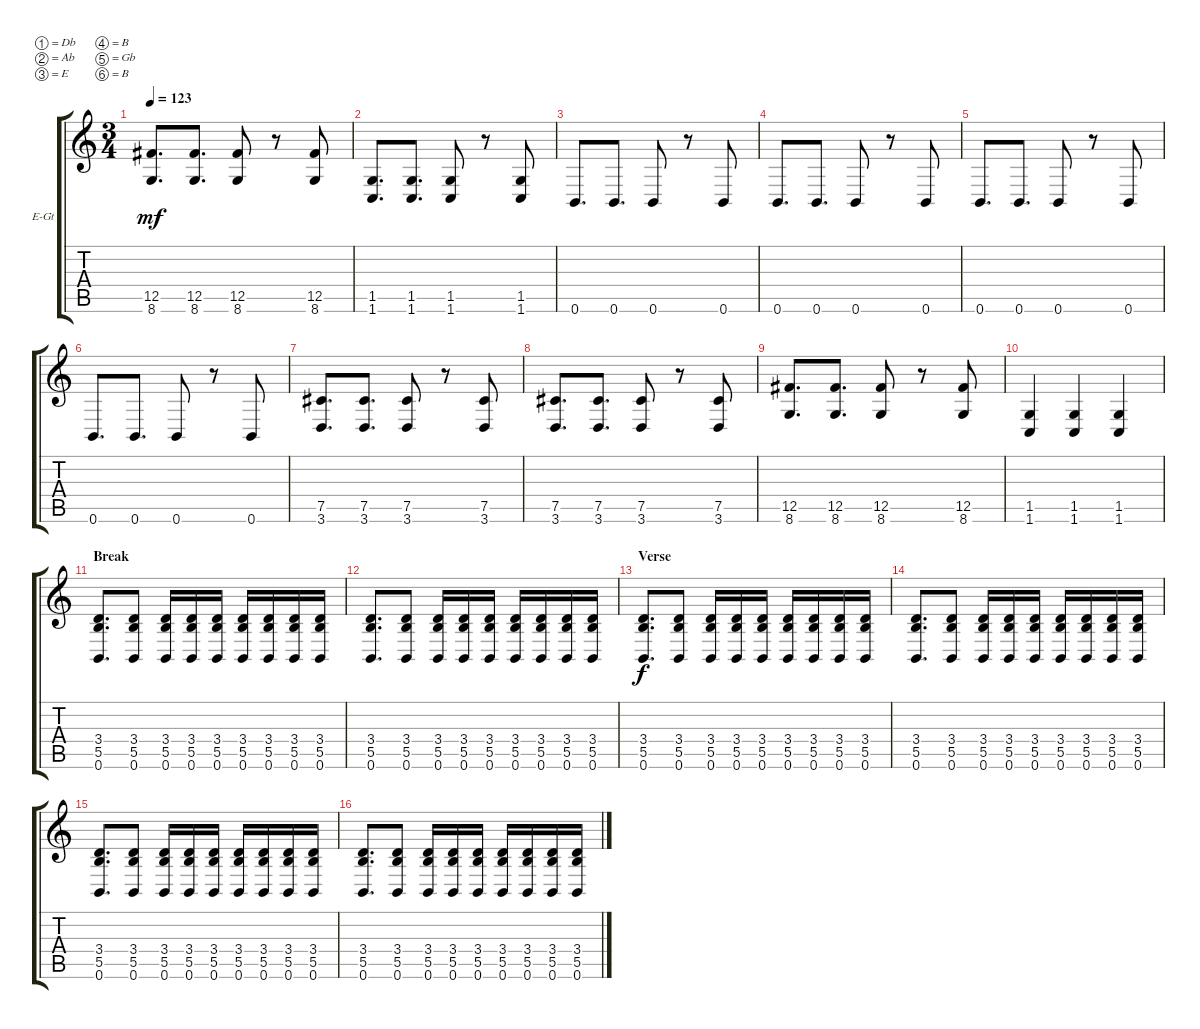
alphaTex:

\defaultSystemsLayout 4
\bracketExtendMode groupsimilarinstruments
\firstSystemTrackNameOrientation horizontal
\otherSystemsTrackNameOrientation horizontal
\track ("Alex" "E-Gt") {instrument distortionguitar}
\staff {score tabs}
\tuning (Db4 Ab3 E3 B2 Gb2 B1)
\ts (3 4)
\tempo 123
\clef g2
\ks c
(8.6 12.5).8{d dy mf} (8.6 12.5).8{d} (8.6 12.5).8 r.8 (8.6 12.5).8 |
(1.6 1.5).8{d} (1.6 1.5).8{d} (1.6 1.5).8 r.8 (1.6 1.5).8 |
0.6.8{d} 0.6.8{d} 0.6.8 r.8 0.6.8 |
0.6.8{d} 0.6.8{d} 0.6.8 r.8 0.6.8 |
0.6.8{d} 0.6.8{d} 0.6.8 r.8 0.6.8 |
0.6.8{d} 0.6.8{d} 0.6.8 r.8 0.6.8 |
(3.6 7.5).8{d} (3.6 7.5).8{d} (3.6 7.5).8 r.8 (3.6 7.5).8 |
(3.6 7.5).8{d} (3.6 7.5).8{d} (3.6 7.5).8 r.8 (3.6 7.5).8 |
(8.6 12.5).8{d} (8.6 12.5).8{d} (8.6 12.5).8 r.8 (8.6 12.5).8 |
(1.6 1.5).4 (1.6 1.5).4 (1.6 1.5).4 |
\section ("" "Break")
(0.6 5.5 3.4).8{d} (0.6 5.5 3.4).8 (0.6 5.5 3.4).16 (0.6 5.5 3.4).16 (0.6 5.5 3.4).16 (0.6 5.5 3.4).16 (0.6 5.5 3.4).16 (0.6 5.5 3.4).16 (0.6 5.5 3.4).16 |
(0.6 5.5 3.4).8{d} (0.6 5.5 3.4).8 (0.6 5.5 3.4).16 (0.6 5.5 3.4).16 (0.6 5.5 3.4).16 (0.6 5.5 3.4).16 (0.6 5.5 3.4).16 (0.6 5.5 3.4).16 (0.6 5.5 3.4).16 |
\section ("" "Verse")
(0.6 5.5 3.4).8{d dy f} (0.6 5.5 3.4).8 (0.6 5.5 3.4).16 (0.6 5.5 3.4).16 (0.6 5.5 3.4).16 (0.6 5.5 3.4).16 (0.6 5.5 3.4).16 (0.6 5.5 3.4).16 (0.6 5.5 3.4).16 |
(0.6 5.5 3.4).8{d} (0.6 5.5 3.4).8 (0.6 5.5 3.4).16 (0.6 5.5 3.4).16 (0.6 5.5 3.4).16 (0.6 5.5 3.4).16 (0.6 5.5 3.4).16 (0.6 5.5 3.4).16 (0.6 5.5 3.4).16 |
(0.6 5.5 3.4).8{d} (0.6 5.5 3.4).8 (0.6 5.5 3.4).16 (0.6 5.5 3.4).16 (0.6 5.5 3.4).16 (0.6 5.5 3.4).16 (0.6 5.5 3.4).16 (0.6 5.5 3.4).16 (0.6 5.5 3.4).16 |
(0.6 5.5 3.4).8{d} (0.6 5.5 3.4).8 (0.6 5.5 3.4).16 (0.6 5.5 3.4).16 (0.6 5.5 3.4).16 (0.6 5.5 3.4).16 (0.6 5.5 3.4).16 (0.6 5.5 3.4).16 (0.6 5.5 3.4).16
